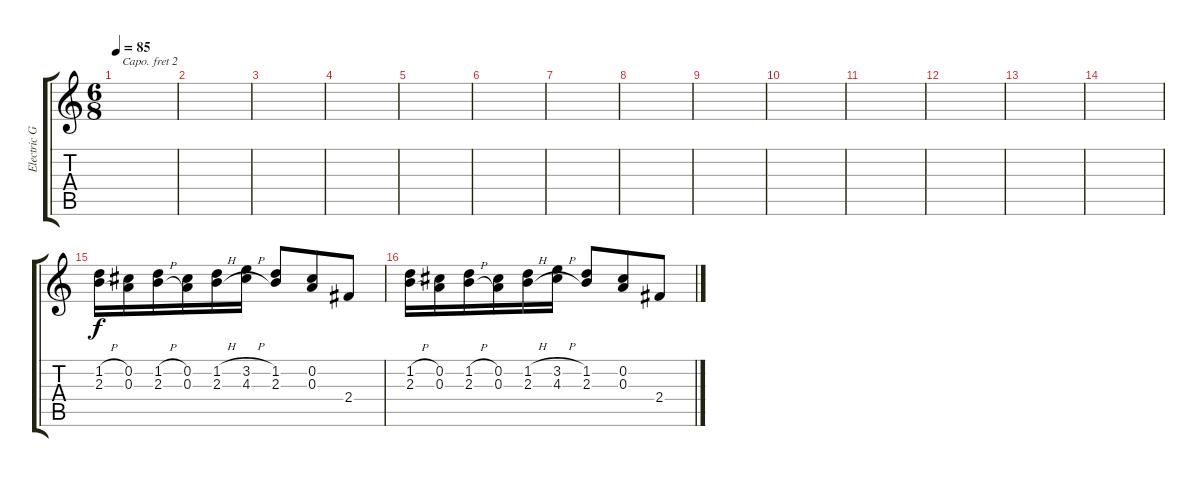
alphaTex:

\track ("Electric Guitar 1 (Johnny Marr)" "Electric G") {instrument electricguitarjazz}
\staff {score tabs}
\capo 2
\tuning (E4 B3 G3 D3 A2 E2) {hide}
\ts (6 8)
\tempo 85
\clef g2
\ks c
|
|
|
|
|
|
|
|
|
|
|
|
|
|
(1.2{h} 2.3{h}).16 (0.2 0.3).16 (1.2{h} 2.3{h}).16 (0.2 0.3).16 (1.2{h} 2.3{h}).16 (3.2{h} 4.3{h}).16 (1.2 2.3).8 (0.2 0.3).8 2.4.8 |
(1.2{h} 2.3{h}).16 (0.2 0.3).16 (1.2{h} 2.3{h}).16 (0.2 0.3).16 (1.2{h} 2.3{h}).16 (3.2{h} 4.3{h}).16 (1.2 2.3).8 (0.2 0.3).8 2.4.8
